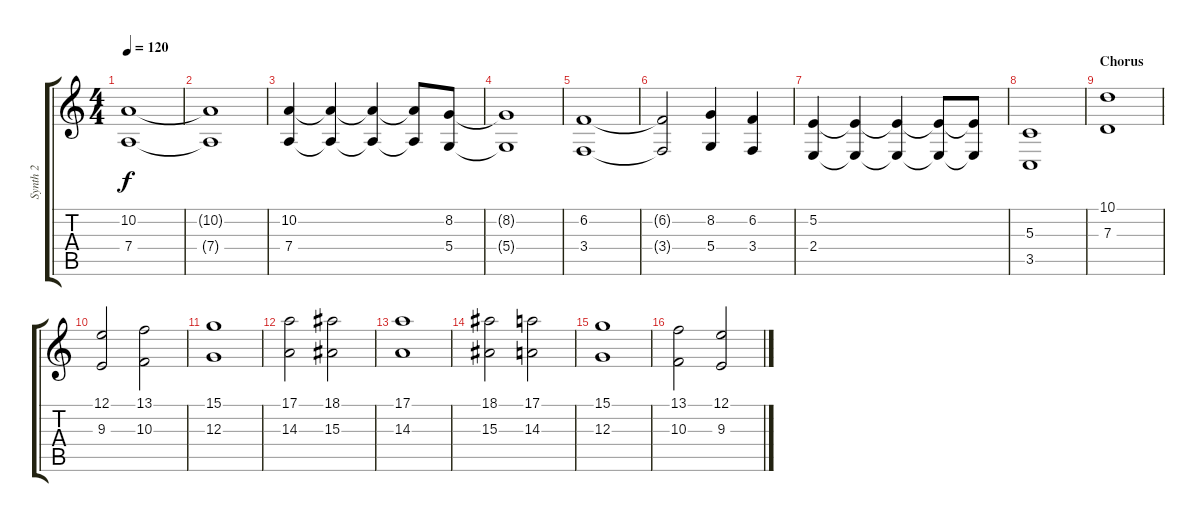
\track ("Synth 2" "Synth 2") {instrument synthstrings1}
\staff {score tabs}
\tuning (E4 B3 G3 D3 A2 D2) {hide}
\ts (4 4)
\tempo 120
\clef g2
\ks c
(10.2 7.4).1{dy f} |
(10.2{t} 7.4{t}).1 |
(10.2 7.4).4 (10.2{t} 7.4{t}).4 (10.2{t} 7.4{t}).4 (10.2{t} 7.4{t}).8 (8.2 5.4).8 |
(8.2{t} 5.4{t}).1 |
(6.2 3.4).1 |
(6.2{t} 3.4{t}).2 (8.2 5.4).4 (6.2 3.4).4 |
(5.2 2.4).4 (5.2{t} 2.4{t}).4 (5.2{t} 2.4{t}).4 (5.2{t} 2.4{t}).8 (5.2{t} 2.4{t}).8 |
(5.3 3.5).1 |
\section ("" "Chorus")
(10.1 7.3).1 |
(12.1 9.3).2 (13.1 10.3).2 |
(15.1 12.3).1 |
(17.1 14.3).2 (18.1 15.3).2 |
(17.1 14.3).1 |
(18.1 15.3).2 (17.1 14.3).2 |
(15.1 12.3).1 |
(13.1 10.3).2 (12.1 9.3).2
